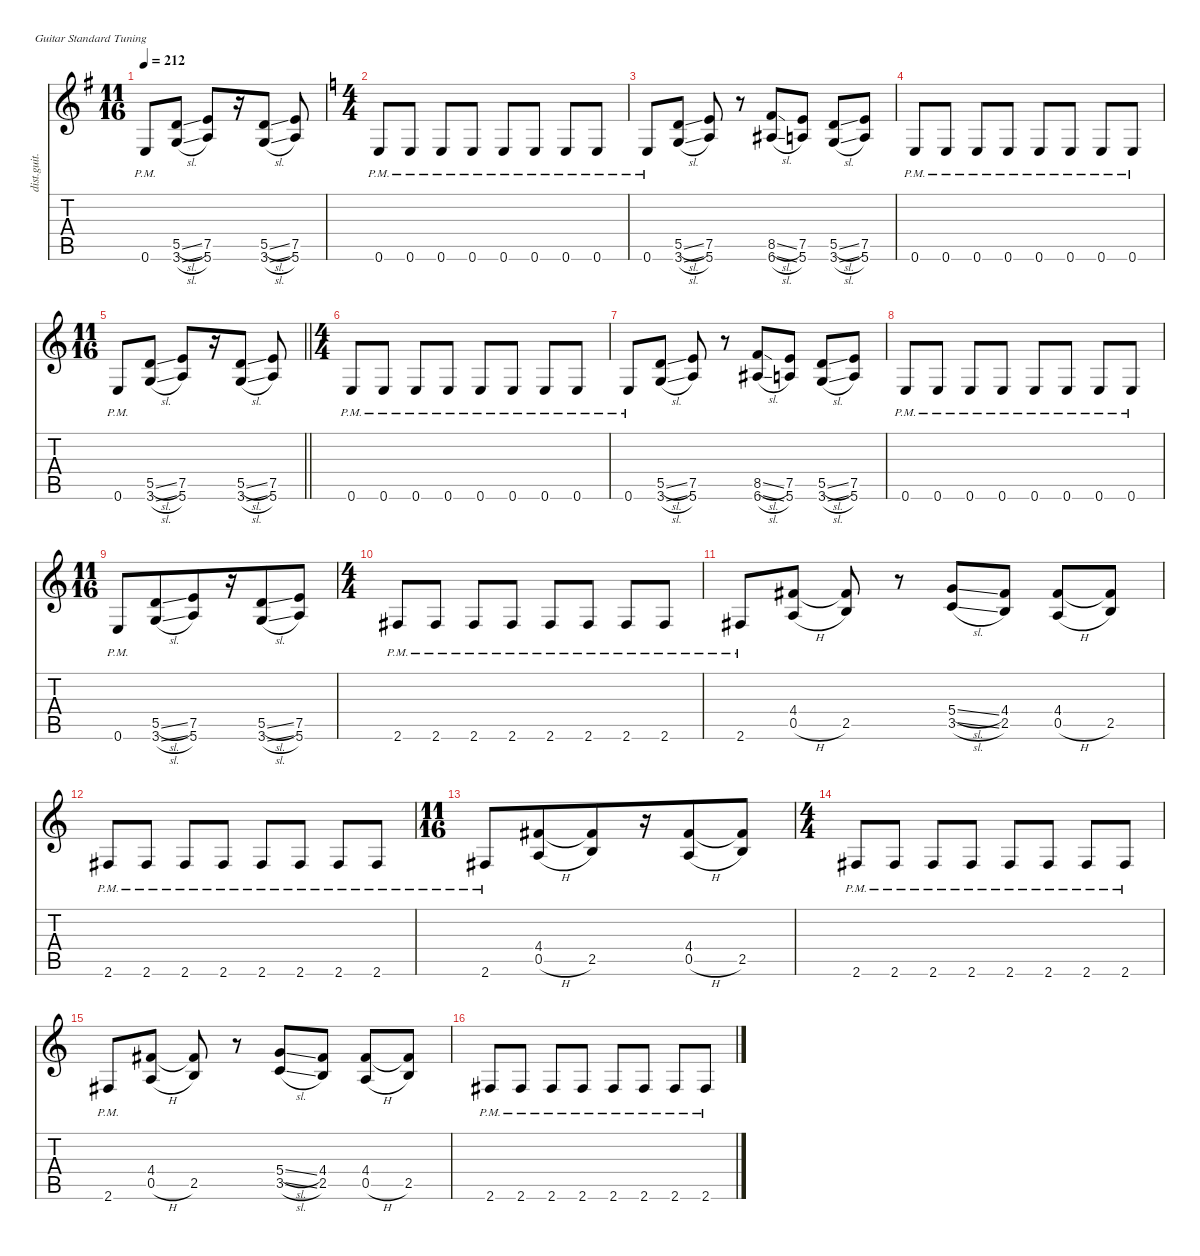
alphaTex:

\defaultSystemsLayout 4
\hideDynamics
\bracketExtendMode nobrackets
\otherSystemsTrackNameOrientation horizontal
\track ("James Hetfield" "dist.guit.") {instrument distortionguitar}
\staff {score tabs}
\tuning (E4 B3 G3 D3 A2 E2)
\ts (11 16)
\beaming (8 2 2 2 2)
\tempo 212
\clef g2
\ks g
0.6{pm acc forcenatural}.8{dy fff} (5.5{sl acc forcenatural} 3.6{sl acc forcenatural}).8 (7.5{acc forcenatural} 5.6{acc forcenatural}).8 r.16 (5.5{sl acc forcenatural} 3.6{sl acc forcenatural}).8 (7.5{acc forcenatural} 5.6{acc forcenatural}).8{dy f} |
\ts (4 4)
\beaming (8 2 2 2 2)
\ks c
0.6{pm}.8{dy fff} 0.6{pm}.8 0.6{pm}.8 0.6{pm}.8 0.6{pm}.8 0.6{pm}.8 0.6{pm}.8 0.6{pm}.8 |
0.6{pm}.8 (5.5{sl} 3.6{sl}).8 (7.5 5.6).8 r.8 (8.5{sl} 6.6{sl acc #}).8 (7.5 5.6).8 (5.5{sl} 3.6{sl}).8 (7.5 5.6).8{dy f} |
0.6{pm}.8{dy fff} 0.6{pm}.8 0.6{pm}.8 0.6{pm}.8 0.6{pm}.8 0.6{pm}.8 0.6{pm}.8 0.6{pm}.8 |
\ts (11 16)
\beaming (8 2 2 2 2)
\barLineRight lightlight
0.6{pm}.8 (5.5{sl} 3.6{sl}).8 (7.5 5.6).8 r.16 (5.5{sl} 3.6{sl}).8 (7.5 5.6).8{dy f} |
\ts (4 4)
\beaming (8 2 2 2 2)
0.6{pm}.8{dy fff} 0.6{pm}.8 0.6{pm}.8 0.6{pm}.8 0.6{pm}.8 0.6{pm}.8 0.6{pm}.8 0.6{pm}.8 |
0.6{pm}.8 (5.5{sl} 3.6{sl}).8 (7.5 5.6).8 r.8 (8.5{sl} 6.6{sl acc #}).8 (7.5 5.6).8 (5.5{sl} 3.6{sl}).8 (7.5 5.6).8{dy f} |
0.6{pm}.8{dy fff} 0.6{pm}.8 0.6{pm}.8 0.6{pm}.8 0.6{pm}.8 0.6{pm}.8 0.6{pm}.8 0.6{pm}.8 |
\ts (11 16)
\beaming (8 5)
0.6{pm}.8 (5.5{sl} 3.6{sl}).8 (7.5 5.6).8 r.16 (5.5{sl} 3.6{sl}).8 (7.5 5.6).8{dy f} |
\ts (4 4)
\beaming (8 2 2 2 2)
2.6{pm acc #}.8{dy fff} 2.6{pm acc #}.8 2.6{pm acc #}.8 2.6{pm acc #}.8 2.6{pm acc #}.8 2.6{pm acc #}.8 2.6{pm acc #}.8 2.6{pm acc #}.8 |
2.6{pm acc #}.8 (4.4{acc #} 0.5{h}).8 (4.4{t acc #} 2.5).8{dy f} r.8 (5.4{sl} 3.5{sl}).8 (4.4{acc #} 2.5).8{dy fff} (4.4{acc #} 0.5{h}).8 (4.4{t acc #} 2.5).8{dy f} |
2.6{pm acc #}.8{dy fff} 2.6{pm acc #}.8 2.6{pm acc #}.8 2.6{pm acc #}.8 2.6{pm acc #}.8 2.6{pm acc #}.8 2.6{pm acc #}.8 2.6{pm acc #}.8 |
\ts (11 16)
\beaming (8 5)
2.6{pm acc #}.8 (4.4{acc #} 0.5{h}).8 (4.4{t acc #} 2.5).8{dy f} r.16 (4.4{acc #} 0.5{h}).8{dy fff} (4.4{t acc #} 2.5).8{dy f} |
\ts (4 4)
\beaming (8 2 2 2 2)
2.6{pm acc #}.8{dy fff} 2.6{pm acc #}.8 2.6{pm acc #}.8 2.6{pm acc #}.8 2.6{pm acc #}.8 2.6{pm acc #}.8 2.6{pm acc #}.8 2.6{pm acc #}.8 |
2.6{pm acc #}.8 (4.4{acc #} 0.5{h}).8 (4.4{t acc #} 2.5).8{dy f} r.8 (5.4{sl} 3.5{sl}).8 (4.4{acc #} 2.5).8{dy fff} (4.4{acc #} 0.5{h}).8 (4.4{t acc #} 2.5).8{dy f} |
2.6{pm acc #}.8{dy fff} 2.6{pm acc #}.8 2.6{pm acc #}.8 2.6{pm acc #}.8 2.6{pm acc #}.8 2.6{pm acc #}.8 2.6{pm acc #}.8 2.6{pm acc #}.8
